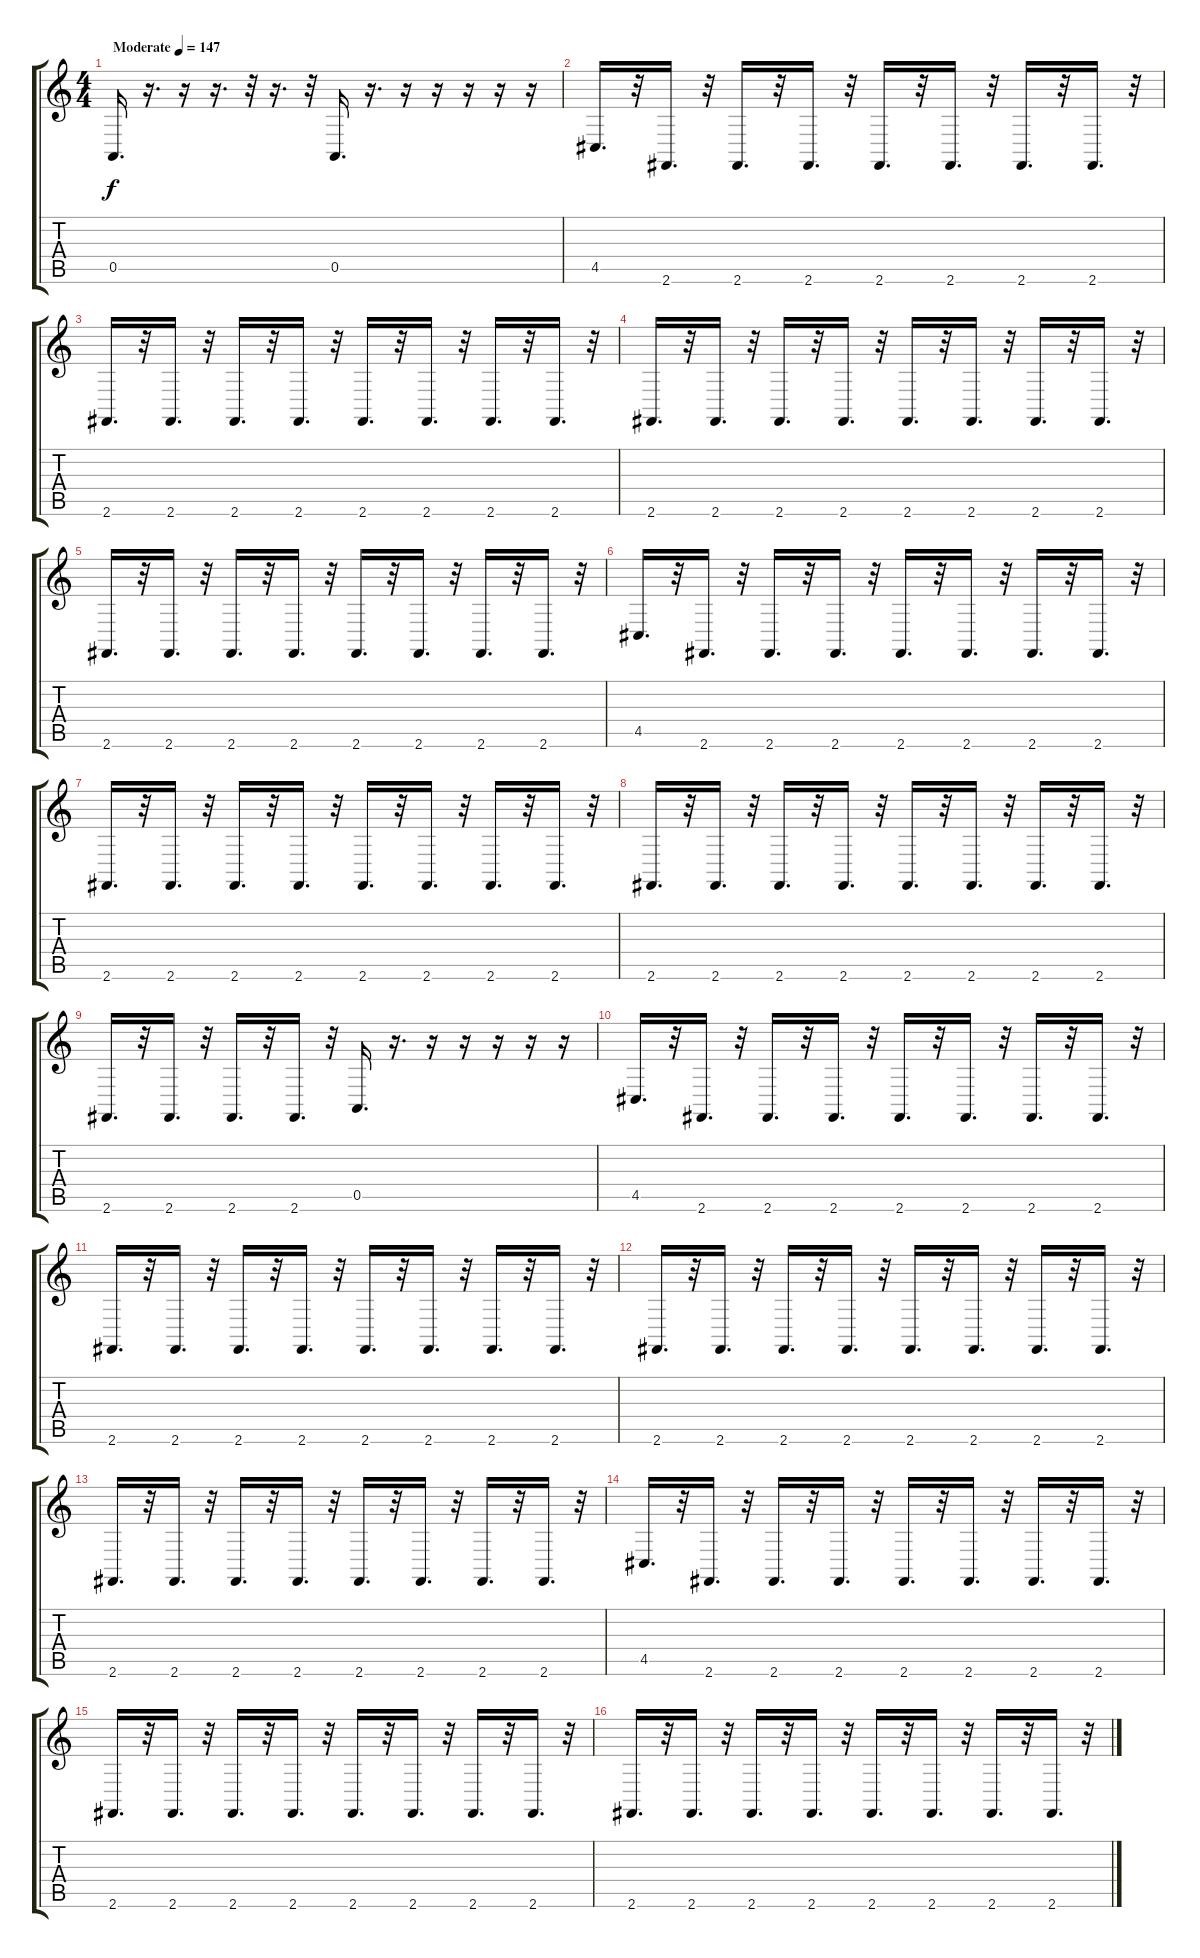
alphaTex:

\track "" {instrument musicbox}
\staff {score tabs}
\tuning (E4 B3 G3 D3 A2 E2) {hide}
\ts (4 4)
\tempo (147 "Moderate")
\clef g2
\ks c
0.5.16{d dy f instrument musicbox} r.16{d} r.16 r.16{d} r.32 r.16{d} r.32 0.5.16{d} r.16{d} r.16 r.16 r.16 r.16 r.16 |
4.5.16{d} r.32 2.6.16{d} r.32 2.6.16{d} r.32 2.6.16{d} r.32 2.6.16{d} r.32 2.6.16{d} r.32 2.6.16{d} r.32 2.6.16{d} r.32 |
2.6.16{d} r.32 2.6.16{d} r.32 2.6.16{d} r.32 2.6.16{d} r.32 2.6.16{d} r.32 2.6.16{d} r.32 2.6.16{d} r.32 2.6.16{d} r.32 |
2.6.16{d} r.32 2.6.16{d} r.32 2.6.16{d} r.32 2.6.16{d} r.32 2.6.16{d} r.32 2.6.16{d} r.32 2.6.16{d} r.32 2.6.16{d} r.32 |
2.6.16{d} r.32 2.6.16{d} r.32 2.6.16{d} r.32 2.6.16{d} r.32 2.6.16{d} r.32 2.6.16{d} r.32 2.6.16{d} r.32 2.6.16{d} r.32 |
4.5.16{d} r.32 2.6.16{d} r.32 2.6.16{d} r.32 2.6.16{d} r.32 2.6.16{d} r.32 2.6.16{d} r.32 2.6.16{d} r.32 2.6.16{d} r.32 |
2.6.16{d} r.32 2.6.16{d} r.32 2.6.16{d} r.32 2.6.16{d} r.32 2.6.16{d} r.32 2.6.16{d} r.32 2.6.16{d} r.32 2.6.16{d} r.32 |
2.6.16{d} r.32 2.6.16{d} r.32 2.6.16{d} r.32 2.6.16{d} r.32 2.6.16{d} r.32 2.6.16{d} r.32 2.6.16{d} r.32 2.6.16{d} r.32 |
2.6.16{d} r.32 2.6.16{d} r.32 2.6.16{d} r.32 2.6.16{d} r.32 0.5.16{d} r.16{d} r.16 r.16 r.16 r.16 r.16 |
4.5.16{d} r.32 2.6.16{d} r.32 2.6.16{d} r.32 2.6.16{d} r.32 2.6.16{d} r.32 2.6.16{d} r.32 2.6.16{d} r.32 2.6.16{d} r.32 |
2.6.16{d} r.32 2.6.16{d} r.32 2.6.16{d} r.32 2.6.16{d} r.32 2.6.16{d} r.32 2.6.16{d} r.32 2.6.16{d} r.32 2.6.16{d} r.32 |
2.6.16{d} r.32 2.6.16{d} r.32 2.6.16{d} r.32 2.6.16{d} r.32 2.6.16{d} r.32 2.6.16{d} r.32 2.6.16{d} r.32 2.6.16{d} r.32 |
2.6.16{d} r.32 2.6.16{d} r.32 2.6.16{d} r.32 2.6.16{d} r.32 2.6.16{d} r.32 2.6.16{d} r.32 2.6.16{d} r.32 2.6.16{d} r.32 |
4.5.16{d} r.32 2.6.16{d} r.32 2.6.16{d} r.32 2.6.16{d} r.32 2.6.16{d} r.32 2.6.16{d} r.32 2.6.16{d} r.32 2.6.16{d} r.32 |
2.6.16{d} r.32 2.6.16{d} r.32 2.6.16{d} r.32 2.6.16{d} r.32 2.6.16{d} r.32 2.6.16{d} r.32 2.6.16{d} r.32 2.6.16{d} r.32 |
2.6.16{d} r.32 2.6.16{d} r.32 2.6.16{d} r.32 2.6.16{d} r.32 2.6.16{d} r.32 2.6.16{d} r.32 2.6.16{d} r.32 2.6.16{d} r.32
